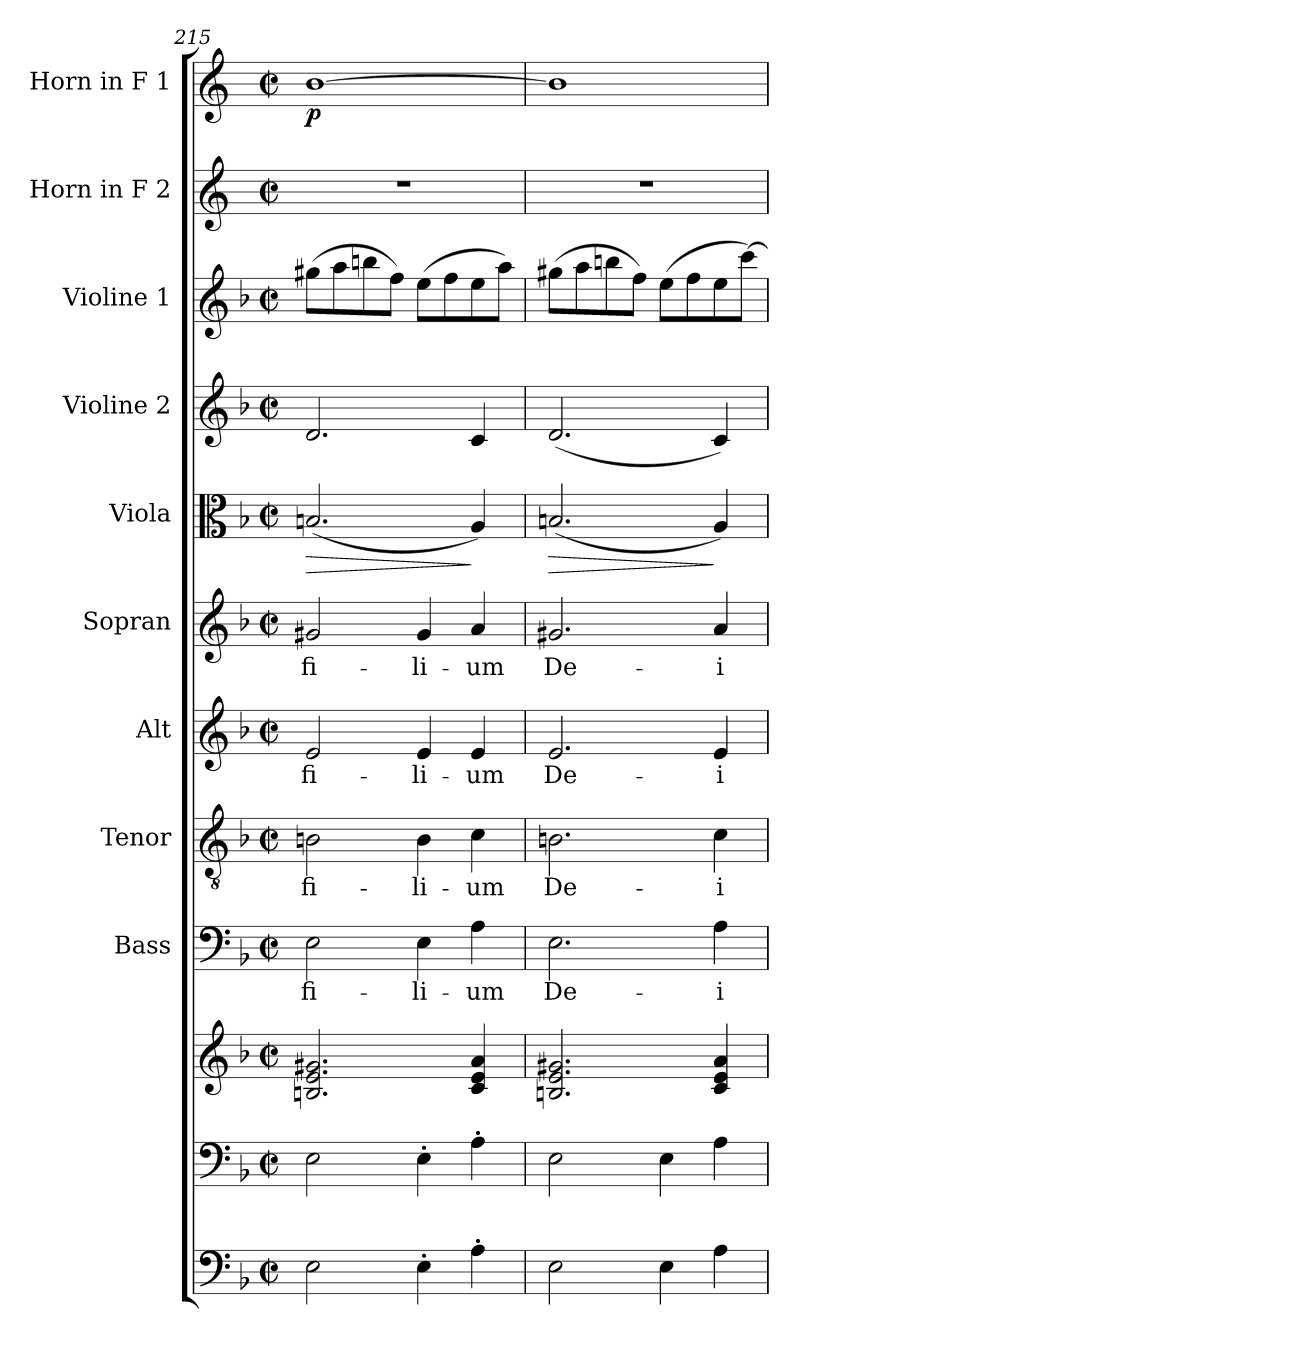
**kern	**kern	**kern	**kern	**text	**kern	**text	**kern	**text	**kern	**text	**kern	**dynam	**kern	**kern	**kern	**kern	**dynam
*part11	*part10	*part10	*part9	*part9	*part8	*part8	*part7	*part7	*part6	*part6	*part5	*part5	*part4	*part3	*part2	*part1	*part1
*staff12	*staff11	*staff10	*staff9	*staff9	*staff8	*staff8	*staff7	*staff7	*staff6	*staff6	*staff5	*staff5	*staff4	*staff3	*staff2	*staff1	*staff1
*	*	*	*I"Bass	*	*I"Tenor	*	*I"Alt	*	*I"Sopran	*	*I"Viola	*	*I"Violine 2	*I"Violine 1	*I"Horn in F 2	*I"Horn in F 1	*
*	*	*	*I'B.	*	*I'T.	*	*I'A.	*	*I'S.	*	*I'Vla.	*	*I'Vl. 2	*I'Vl. 1	*	*	*
*clefF4	*clefF4	*clefG2	*clefF4	*	*clefGv2	*	*clefG2	*	*clefG2	*	*clefC3	*	*clefG2	*clefG2	*clefG2	*clefG2	*
*ITrd7c12	*	*	*	*	*	*	*	*	*	*	*	*	*	*	*ITrd4c7	*ITrd4c7	*
*k[b-]	*k[b-]	*k[b-]	*k[b-]	*	*k[b-]	*	*k[b-]	*	*k[b-]	*	*k[b-]	*	*k[b-]	*k[b-]	*k[b-]	*k[b-]	*
*F:	*F:	*F:	*F:	*	*F:	*	*F:	*	*F:	*	*F:	*	*F:	*F:	*F:	*F:	*
*M2/2	*M2/2	*M2/2	*M2/2	*	*M2/2	*	*M2/2	*	*M2/2	*	*M2/2	*	*M2/2	*M2/2	*M2/2	*M2/2	*
*met(c|)	*met(c|)	*met(c|)	*met(c|)	*	*met(c|)	*	*met(c|)	*	*met(c|)	*	*met(c|)	*	*met(c|)	*met(c|)	*met(c|)	*met(c|)	*
=215	=215	=215	=215	=215	=215	=215	=215	=215	=215	=215	=215	=215	=215	=215	=215	=215	=215
!	!	!	!	!LO:LY:b	!	!LO:LY:b	!	!LO:LY:b	!	!LO:LY:b	!	!LO:HP:b	!	!	!	!	!LO:DY:b
2EE\	2E\	2.Bn/ 2.e/ 2.g#X/	2E\	fi-	2Bn\	fi-	2e/	fi-	2g#X/	fi-	(<2.Bn/	>	2.d/	(>8gg#X\L	1r	[1e	p
.	.	.	.	.	.	.	.	.	.	.	.	.	.	8aa\	.	.	.
.	.	.	.	.	.	.	.	.	.	.	.	.	.	8bbn\	.	.	.
.	.	.	.	.	.	.	.	.	.	.	.	.	.	8ff\J)	.	.	.
!	!	!	!	!LO:LY:b	!	!LO:LY:b	!	!LO:LY:b	!	!LO:LY:b	!	!	!	!	!	!	!
4EE'>\	4E'>\	.	4E\	-li-	4B\	-li-	4e/	-li-	4g#/	-li-	.	.	.	(>8ee\L	.	.	.
.	.	.	.	.	.	.	.	.	.	.	.	.	.	8ff\	.	.	.
!	!	!	!	!LO:LY:b	!	!LO:LY:b	!	!LO:LY:b	!	!LO:LY:b	!	!	!	!	!	!	!
4AA'>\	4A'>\	4c/ 4e/ 4a/	4A\	-um	4c\	-um	4e/	-um	4a/	-um	4A/)	]	4c/	8ee\	.	.	.
.	.	.	.	.	.	.	.	.	.	.	.	.	.	8aa\J)	.	.	.
!!LO:PB:g=z
=216	=216	=216	=216	=216	=216	=216	=216	=216	=216	=216	=216	=216	=216	=216	=216	=216	=216
!	!	!	!	!LO:LY:b	!	!LO:LY:b	!	!LO:LY:b	!	!LO:LY:b	!	!LO:HP:b	!	!	!	!	!
2EE\	2E\	2.Bn/ 2.e/ 2.g#X/	2.E\	De-	2.Bn\	De-	2.e/	De-	2.g#X/	De-	(<2.Bn/	>	(<2.d/	(>8gg#X\L	1r	1e]	.
.	.	.	.	.	.	.	.	.	.	.	.	.	.	8aa\	.	.	.
.	.	.	.	.	.	.	.	.	.	.	.	.	.	8bbn\	.	.	.
.	.	.	.	.	.	.	.	.	.	.	.	.	.	8ff\J)	.	.	.
4EE\	4E\	.	.	.	.	.	.	.	.	.	.	.	.	(>8ee\L	.	.	.
.	.	.	.	.	.	.	.	.	.	.	.	.	.	8ff\	.	.	.
!	!	!	!	!LO:LY:b	!	!LO:LY:b	!	!LO:LY:b	!	!LO:LY:b	!	!	!	!	!	!	!
4AA\	4A\	4c/ 4e/ 4a/	4A\	-i	4c\	-i	4e/	-i	4a/	-i	4A/)	]	4c/)	8ee\	.	.	.
.	.	.	.	.	.	.	.	.	.	.	.	.	.	[8ccc\J)	.	.	.
=	=	=	=	=	=	=	=	=	=	=	=	=	=	=	=	=	=
*-	*-	*-	*-	*-	*-	*-	*-	*-	*-	*-	*-	*-	*-	*-	*-	*-	*-
